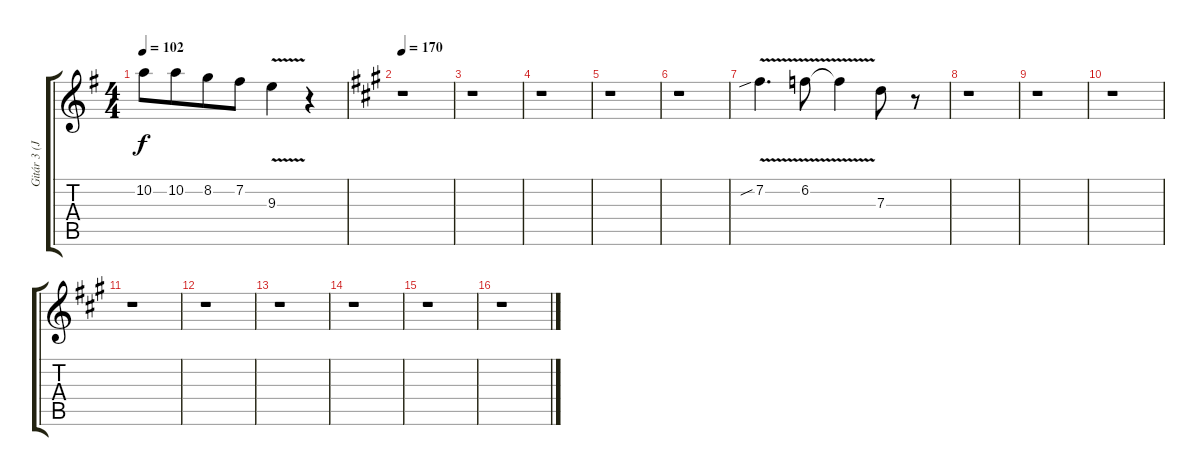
\track ("Gitár 3 (Janick Gers)" "Gitár 3 (J") {instrument distortionguitar}
\staff {score tabs}
\tuning (E4 B3 G3 D3 A2 E2) {hide}
\ts (4 4)
\tempo 102
\clef g2
\ks g
10.2.8{dy f} 10.2.8{beam merge} 8.2.8 7.2.8 9.3{v}.4 r.4 |
\tempo 170
\ks a
r.1 |
r.1 |
r.1 |
r.1 |
r.1 |
7.2{v sib}.4{d} 6.2{v}.8 6.2{t}.4 7.3.8 r.8 |
r.1 |
r.1 |
r.1 |
r.1 |
r.1 |
r.1 |
r.1 |
r.1 |
r.1
